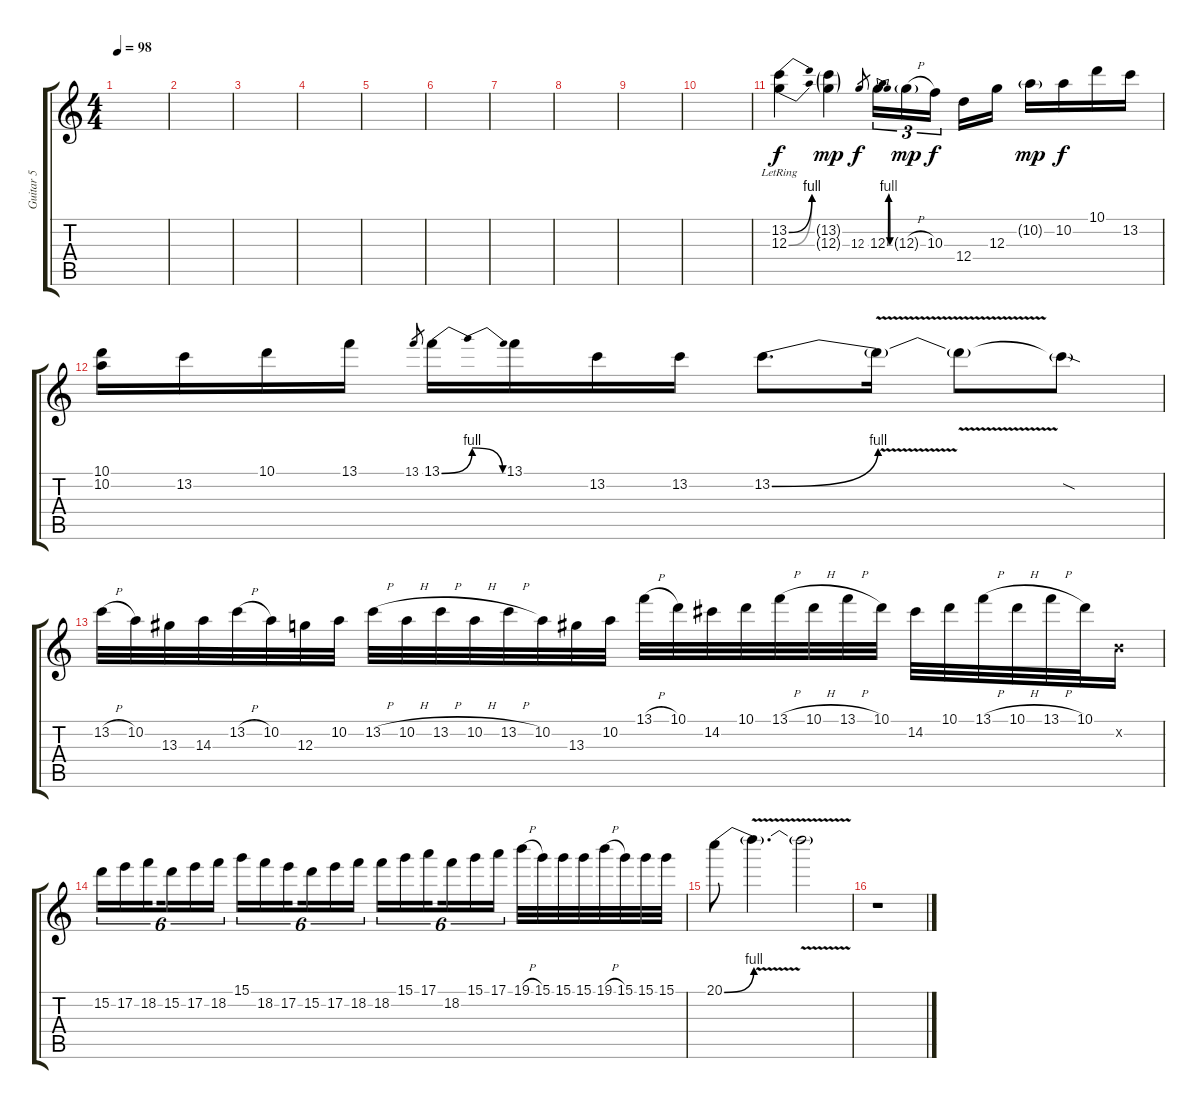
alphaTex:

\track ("Guitar 5" "Guitar 5") {instrument distortionguitar}
\staff {score tabs}
\tuning (E4 B3 G3 D3 A2 D2) {hide}
\ts (4 4)
\tempo 98
\clef g2
\ks c
|
|
|
|
|
|
|
|
|
|
(13.2{be (bend 0 0 60 4) lr} 12.3{be (bend 0 0 60 4) lr}).4 (13.2{g} 12.3{g}).4{dy mp} 12.3.8{gr dy f} 12.3{be (bendrelease 0 0 15 4 15 4 60 0)}.16{tu (3 2)} 12.3{h g}.16{tu (3 2) dy mp} 10.3.16{tu (3 2) dy f beam splitsecondary} 12.4.16 12.3.16 10.2{g}.16{dy mp} 10.2.16{dy f} 10.1.16 13.2.16 |
(10.1 10.2).16 13.2.16 10.1.16 13.1.16 13.1.8{gr} 13.1{be (bendrelease 0 0 15 4 15 4 60 0)}.16 13.1.16 13.2.16 13.2.16 13.2{be (bend 0 0 60 4)}.8{d} 13.2{v t}.16 13.2{t}.8 13.2{sod t}.8 |
13.2{h}.32 10.2.32 13.3.32 14.3.32 13.2{h}.32 10.2.32 12.3.32 10.2.32 13.2{h}.32 10.2{h}.32 13.2{h}.32 10.2{h}.32 13.2{h}.32 10.2.32 13.3.32 10.2.32 13.1{h}.32 10.1.32 14.2.32 10.1.32 13.1{h}.32 10.1{h}.32 13.1{h}.32 10.1.32 14.2.32 10.1.32 13.1{h}.32 10.1{h}.32 13.1{h}.32 10.1.32 0.2{x}.16 |
15.2.16{tu (6 4)} 17.2.16{tu (6 4)} 18.2.16{tu (6 4) beam splitsecondary} 15.2.16{tu (6 4)} 17.2.16{tu (6 4)} 18.2.16{tu (6 4)} 15.1.16{tu (6 4)} 18.2.16{tu (6 4)} 17.2.16{tu (6 4) beam splitsecondary} 15.2.16{tu (6 4)} 17.2.16{tu (6 4)} 18.2.16{tu (6 4)} 18.2.16{tu (6 4)} 15.1.16{tu (6 4)} 17.1.16{tu (6 4) beam splitsecondary} 18.2.16{tu (6 4)} 15.1.16{tu (6 4)} 17.1.16{tu (6 4)} 19.1{h}.32 15.1.32 15.1.32 15.1.32 19.1{h}.32 15.1.32 15.1.32 15.1.32 |
20.1{be (bend 0 0 60 4)}.8 20.1{v t}.4{d} 20.1{t}.2 |
r.1
